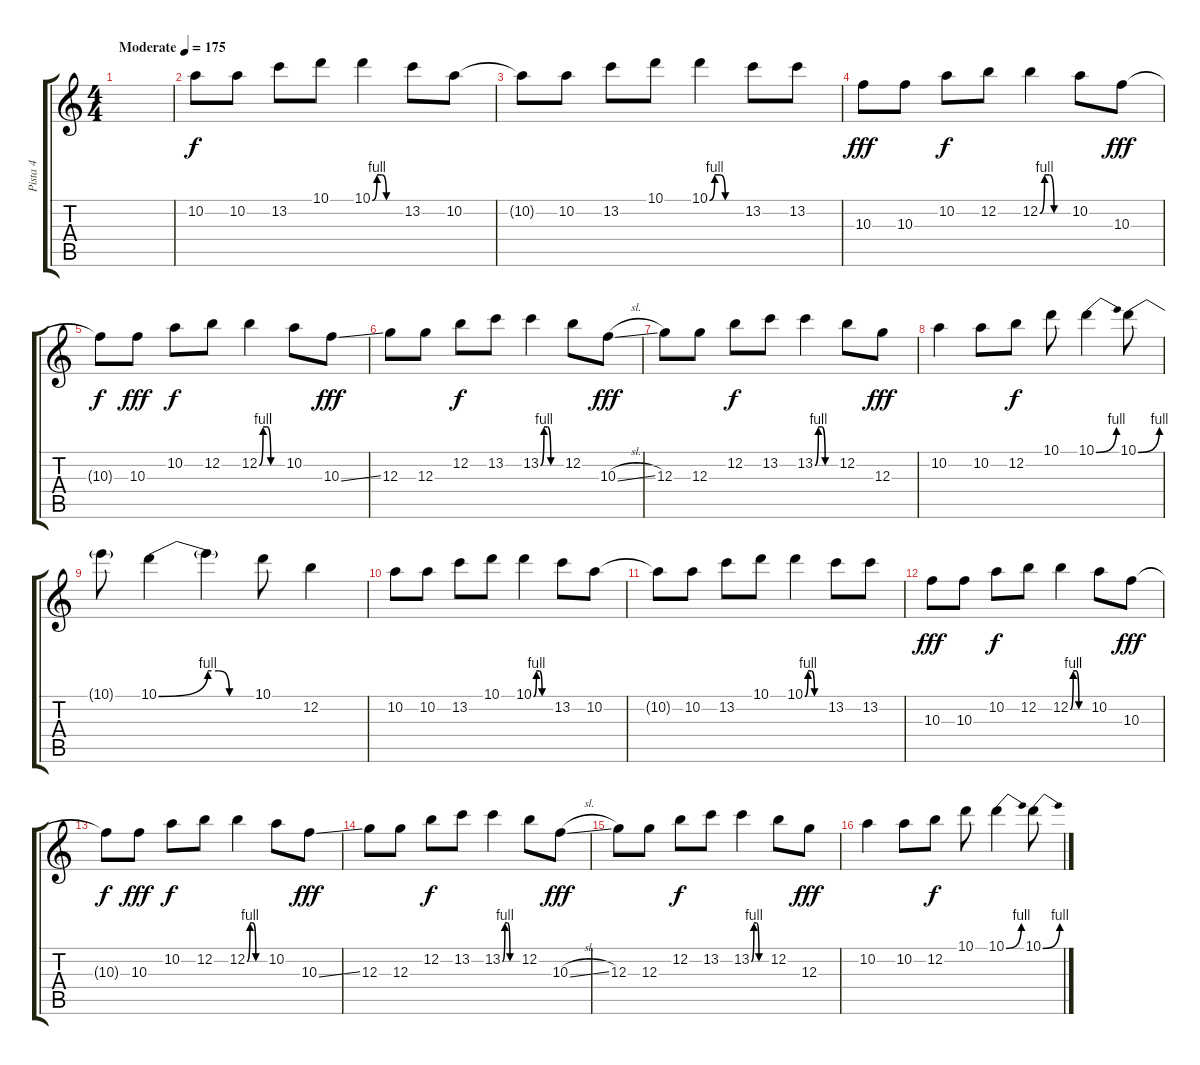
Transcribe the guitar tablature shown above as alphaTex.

\track ("Pista 4" "Pista 4") {instrument distortionguitar}
\staff {score tabs}
\tuning (E4 B3 G3 D3 A2 E2) {hide}
\ts (4 4)
\tempo (175 "Moderate")
\clef g2
\ks c
|
10.2.8 10.2.8 13.2.8 10.1.8 10.1{be (custom 0 0 10 4 20 4 30 0 60 0)}.4 13.2.8 10.2.8 |
10.2{t}.8 10.2.8 13.2.8 10.1.8 10.1{be (custom 0 0 10 4 20 4 30 0 60 0)}.4 13.2.8 13.2.8 |
10.3.8{dy fff} 10.3.8 10.2.8{dy f} 12.2.8 12.2{be (custom 0 0 10 4 20 4 30 0 60 0)}.4 10.2.8 10.3.8{dy fff} |
10.3{t}.8{dy f} 10.3.8{dy fff} 10.2.8{dy f} 12.2.8 12.2{be (custom 0 0 10 4 20 4 30 0 60 0)}.4 10.2.8 10.3{ss}.8{dy fff} |
12.3.8 12.3.8 12.2.8{dy f} 13.2.8 13.2{be (custom 0 0 10 4 20 4 30 0 60 0)}.4 12.2.8 10.3{sl}.8{dy fff} |
12.3.8 12.3.8 12.2.8{dy f} 13.2.8 13.2{be (custom 0 0 10 4 20 4 30 0 60 0)}.4 12.2.8 12.3.8{dy fff} |
10.2.4 10.2.8 12.2.8{dy f} 10.1.8 10.1{be (bend 0 0 60 4)}.4 10.1{be (bend 0 0 60 4)}.8 |
10.1{t}.8 10.1{be (bend 0 0 60 4)}.4 10.1{be (custom 0 4 15 4 30 0 60 0) t}.4 10.1.8 12.2.4 |
10.2.8 10.2.8 13.2.8 10.1.8 10.1{be (custom 0 0 10 4 20 4 30 0 60 0)}.4 13.2.8 10.2.8 |
10.2{t}.8 10.2.8 13.2.8 10.1.8 10.1{be (custom 0 0 10 4 20 4 30 0 60 0)}.4 13.2.8 13.2.8 |
10.3.8{dy fff} 10.3.8 10.2.8{dy f} 12.2.8 12.2{be (custom 0 0 10 4 20 4 30 0 60 0)}.4 10.2.8 10.3.8{dy fff} |
10.3{t}.8{dy f} 10.3.8{dy fff} 10.2.8{dy f} 12.2.8 12.2{be (custom 0 0 10 4 20 4 30 0 60 0)}.4 10.2.8 10.3{ss}.8{dy fff} |
12.3.8 12.3.8 12.2.8{dy f} 13.2.8 13.2{be (custom 0 0 10 4 20 4 30 0 60 0)}.4 12.2.8 10.3{sl}.8{dy fff} |
12.3.8 12.3.8 12.2.8{dy f} 13.2.8 13.2{be (custom 0 0 10 4 20 4 30 0 60 0)}.4 12.2.8 12.3.8{dy fff} |
10.2.4 10.2.8 12.2.8{dy f} 10.1.8 10.1{be (bend 0 0 60 4)}.4 10.1{be (bend 0 0 60 4)}.8
